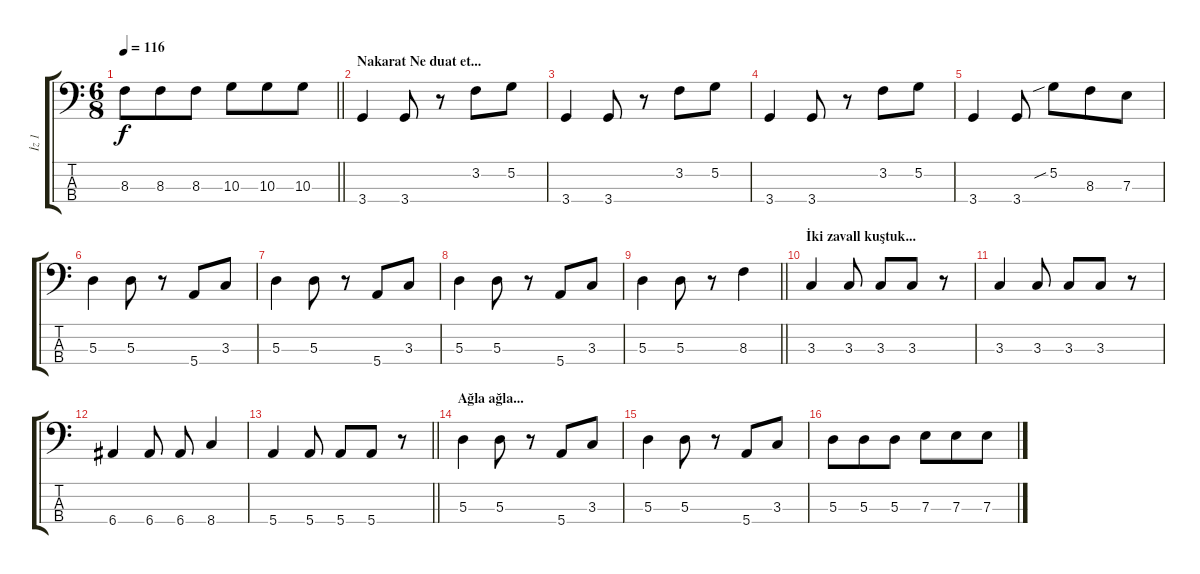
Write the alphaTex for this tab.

\track ("İz 1" "İz 1") {instrument electricbassfinger}
\staff {score tabs}
\tuning (G2 D2 A1 E1) {hide}
\ts (6 8)
\tempo 116
\clef f4
\barLineRight lightlight
\ks c
8.3.8{dy f} 8.3.8 8.3.8 10.3.8 10.3.8 10.3.8 |
\section ("" "Nakarat Ne duat et...")
3.4.4 3.4.8 r.8 3.2.8 5.2.8 |
3.4.4 3.4.8 r.8 3.2.8 5.2.8 |
3.4.4 3.4.8 r.8 3.2.8 5.2.8 |
3.4.4 3.4.8 5.2{sib}.8 8.3.8 7.3.8 |
5.3.4 5.3.8 r.8 5.4.8 3.3.8 |
5.3.4 5.3.8 r.8 5.4.8 3.3.8 |
5.3.4 5.3.8 r.8 5.4.8 3.3.8 |
\barLineRight lightlight
5.3.4 5.3.8 r.8 8.3.4 |
\section ("" "İki zavall kuştuk...")
3.3.4 3.3.8 3.3.8 3.3.8 r.8 |
3.3.4 3.3.8 3.3.8 3.3.8 r.8 |
6.4.4 6.4.8 6.4.8 8.4.4 |
\barLineRight lightlight
5.4.4 5.4.8 5.4.8 5.4.8 r.8 |
\section ("" "Ağla ağla...")
5.3.4 5.3.8 r.8 5.4.8 3.3.8 |
5.3.4 5.3.8 r.8 5.4.8 3.3.8 |
5.3.8 5.3.8 5.3.8 7.3.8 7.3.8 7.3.8
